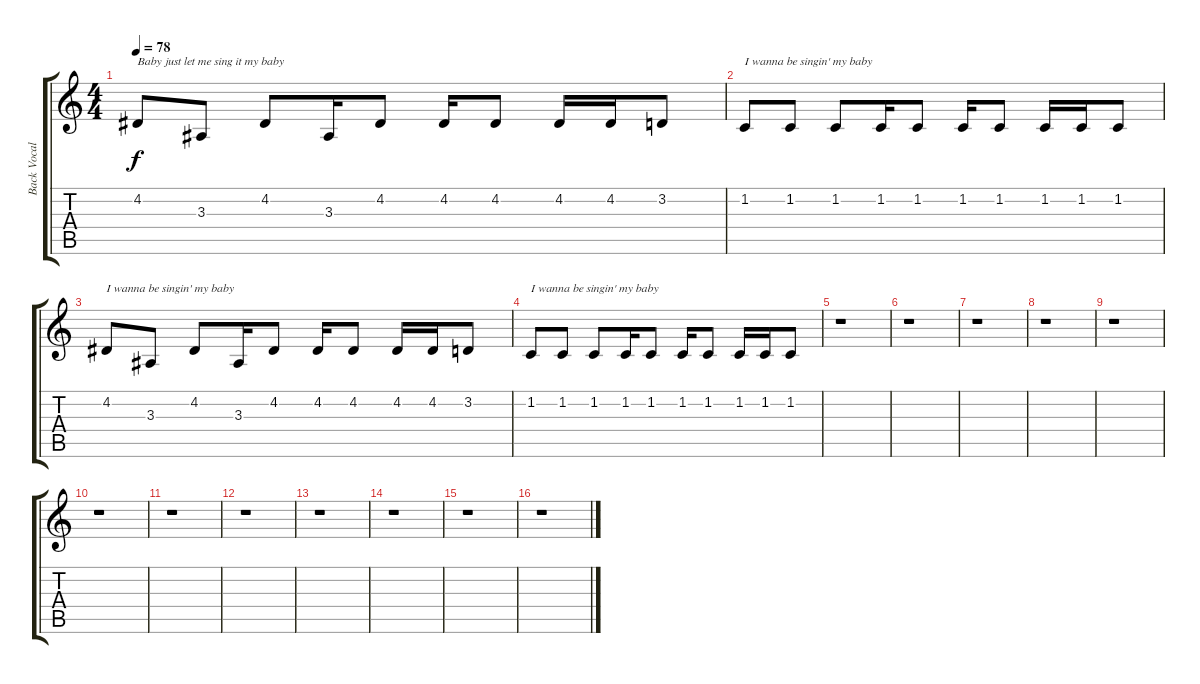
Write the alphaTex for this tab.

\track ("Back Vocals" "Back Vocal") {instrument voiceoohs}
\staff {score tabs}
\tuning (E4 B3 G3 D3 A2 E2) {hide}
\ts (4 4)
\tempo 78
\clef g2
\ks c
4.2.8{txt "Baby just let me sing it my baby " dy f} 3.3.8 4.2.8 3.3.16 4.2.8 4.2.16 4.2.8 4.2.16 4.2.16 3.2.8 |
1.2.8{txt "I wanna be singin' my baby "} 1.2.8 1.2.8 1.2.16 1.2.8 1.2.16 1.2.8 1.2.16 1.2.16 1.2.8 |
4.2.8{txt "I wanna be singin' my baby"} 3.3.8 4.2.8 3.3.16 4.2.8 4.2.16 4.2.8 4.2.16 4.2.16 3.2.8 |
1.2.8{txt "I wanna be singin' my baby"} 1.2.8 1.2.8 1.2.16 1.2.8 1.2.16 1.2.8 1.2.16 1.2.16 1.2.8 |
r.1 |
r.1 |
r.1 |
r.1 |
r.1 |
r.1 |
r.1 |
r.1 |
r.1 |
r.1 |
r.1 |
r.1
